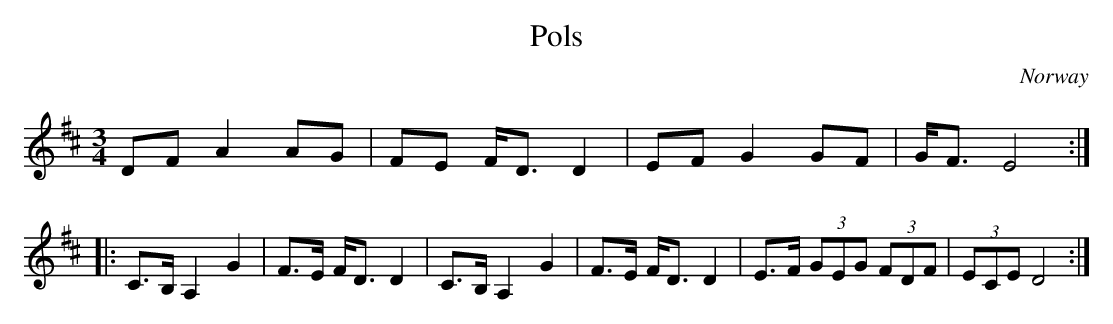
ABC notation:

X:1
T:Pols
M:3/4
O:Norway
K:D major
DF A2 AG | FE F<D D2 | EF G2 GF | G<F E4 ::
C>B, A,2 G2 | F>E F<D D2 | C>B, A,2 G2 | F>E F<D D2 | \
E>F (3GEG (3FDF | (3ECE D4 :|
